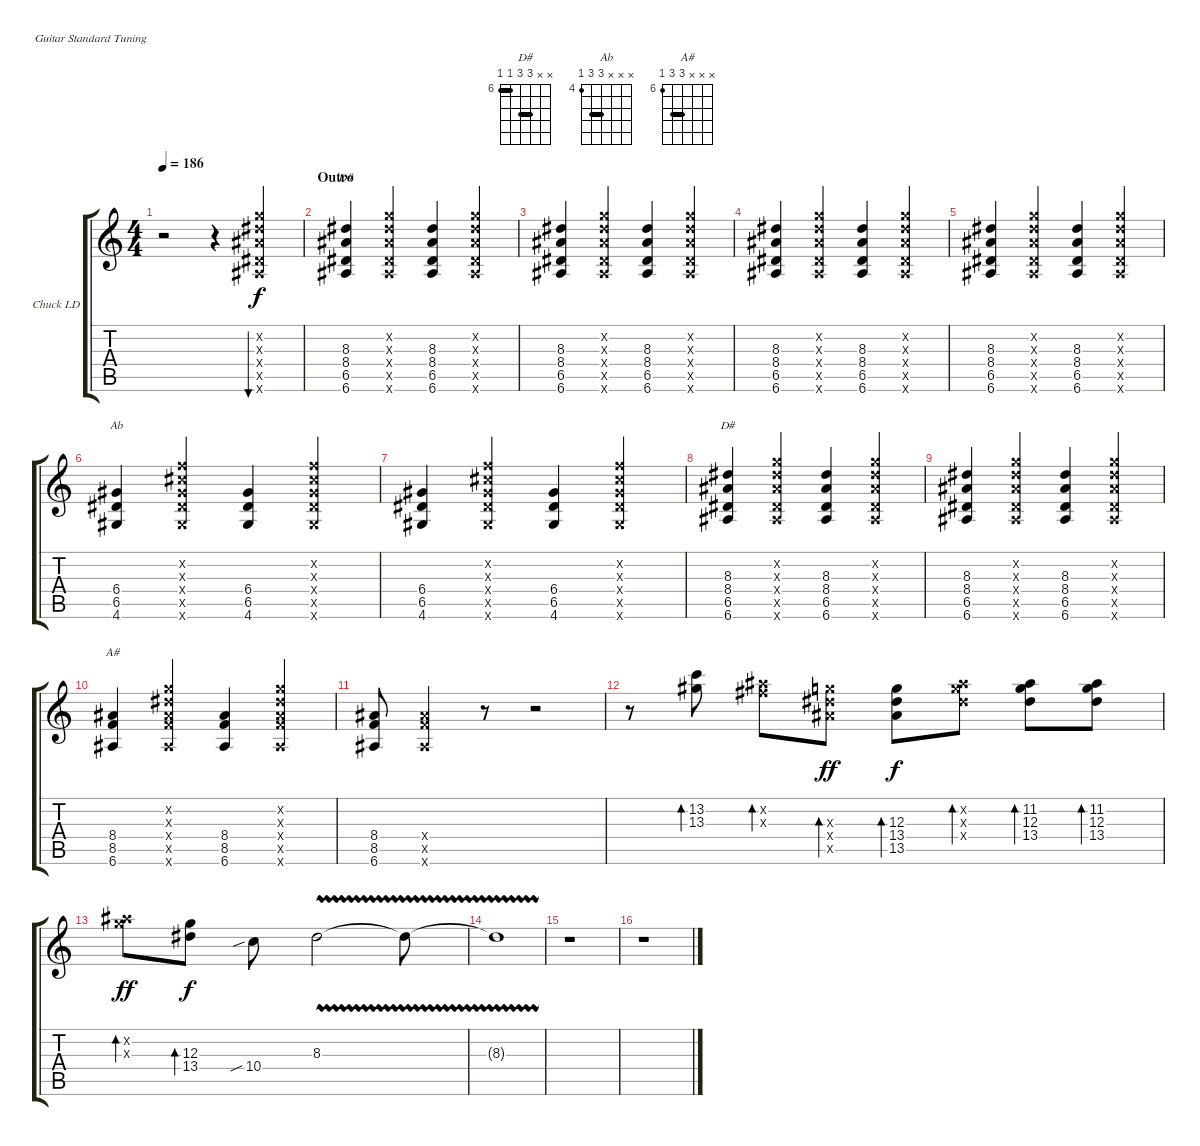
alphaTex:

\defaultSystemsLayout 4
\bracketExtendMode groupsimilarinstruments
\firstSystemTrackNameOrientation horizontal
\otherSystemsTrackNameOrientation horizontal
\track ("Chuck Berry" "Chuck LD") {instrument electricguitarclean}
\staff {score tabs}
\tuning (E4 B3 G3 D3 A2 E2)
\chord ("D#" x x 8 8 6 6) {firstfret 6 barre (6 8)}
\chord ("Ab" x x x 6 6 4) {firstfret 4 barre 6}
\chord ("A#" x x x 8 8 6) {firstfret 6 barre 8}
\ts (4 4)
\tempo 186
\clef g2
\ks c
r.2{dy ff} r.4 (8.4{x} 6.5{x} 8.3{x} 6.6{x} 8.2{x}).4{bu 196 dy f} |
\section ("" "Outro")
(8.4 6.5 8.3 6.6).4{ch "D#"} (8.4{x} 6.5{x} 8.3{x} 6.6{x} 8.2{x}).4 (8.4 6.5 8.3 6.6).4 (8.4{x} 6.5{x} 8.3{x} 6.6{x} 8.2{x}).4 |
(8.4 6.5 8.3 6.6).4 (8.4{x} 6.5{x} 8.3{x} 6.6{x} 8.2{x}).4 (8.4 6.5 8.3 6.6).4 (8.4{x} 6.5{x} 8.3{x} 6.6{x} 8.2{x}).4 |
(8.4 6.5 8.3 6.6).4 (8.4{x} 6.5{x} 8.3{x} 6.6{x} 8.2{x}).4 (8.4 6.5 8.3 6.6).4 (8.4{x} 6.5{x} 8.3{x} 6.6{x} 8.2{x}).4 |
(8.4 6.5 8.3 6.6).4 (8.4{x} 6.5{x} 8.3{x} 6.6{x} 8.2{x}).4 (8.4 6.5 8.3 6.6).4 (8.4{x} 6.5{x} 8.3{x} 6.6{x} 8.2{x}).4 |
(6.4 6.5 4.6).4{ch "Ab"} (6.4{x} 6.5{x} 4.6{x} 6.3{x} 6.2{x}).4 (6.4 6.5 4.6).4 (6.4{x} 6.5{x} 4.6{x} 6.3{x} 6.2{x}).4 |
(6.4 6.5 4.6).4 (6.4{x} 6.5{x} 4.6{x} 6.3{x} 6.2{x}).4 (6.4 6.5 4.6).4 (6.4{x} 6.5{x} 4.6{x} 6.3{x} 6.2{x}).4 |
(8.4 6.5 8.3 6.6).4{ch "D#"} (8.4{x} 6.5{x} 8.3{x} 6.6{x} 8.2{x}).4 (8.4 6.5 8.3 6.6).4 (8.4{x} 6.5{x} 8.3{x} 6.6{x} 8.2{x}).4 |
(8.4 6.5 8.3 6.6).4 (8.4{x} 6.5{x} 8.3{x} 6.6{x} 8.2{x}).4 (8.4 6.5 8.3 6.6).4 (8.4{x} 6.5{x} 8.3{x} 6.6{x} 8.2{x}).4 |
(8.4 8.5 6.6).4{ch "A#"} (8.4{x} 8.5{x} 6.6{x} 8.3{x} 8.2{x}).4 (8.4 8.5 6.6).4 (8.4{x} 8.5{x} 6.6{x} 8.3{x} 8.2{x}).4 |
(8.4 8.5 6.6).8 (8.4{x} 8.5{x} 6.6{x}).4 r.8 r.2 |
r.8 (13.2 13.3).8{bd 30} (11.2{x} 11.3{x}).8{bd 30} (12.3{x} 13.4{x} 13.5{x}).8{bd 30 dy ff} (12.3 13.4 13.5).8{bd 30 dy f} (11.2{x} 12.3{x} 13.4{x}).8{bd 30} (11.2 12.3 13.4).8{bd 30} (11.2 12.3 13.4).8{bd 30} |
(11.2{x} 12.3{x}).8{bd 30 dy ff} (12.3 13.4).8{bd 30 dy f} 10.4{sib}.8 8.3{vw}.2 8.3{vw t}.8 |
8.3{vw t}.1 |
r.1 |
r.1
